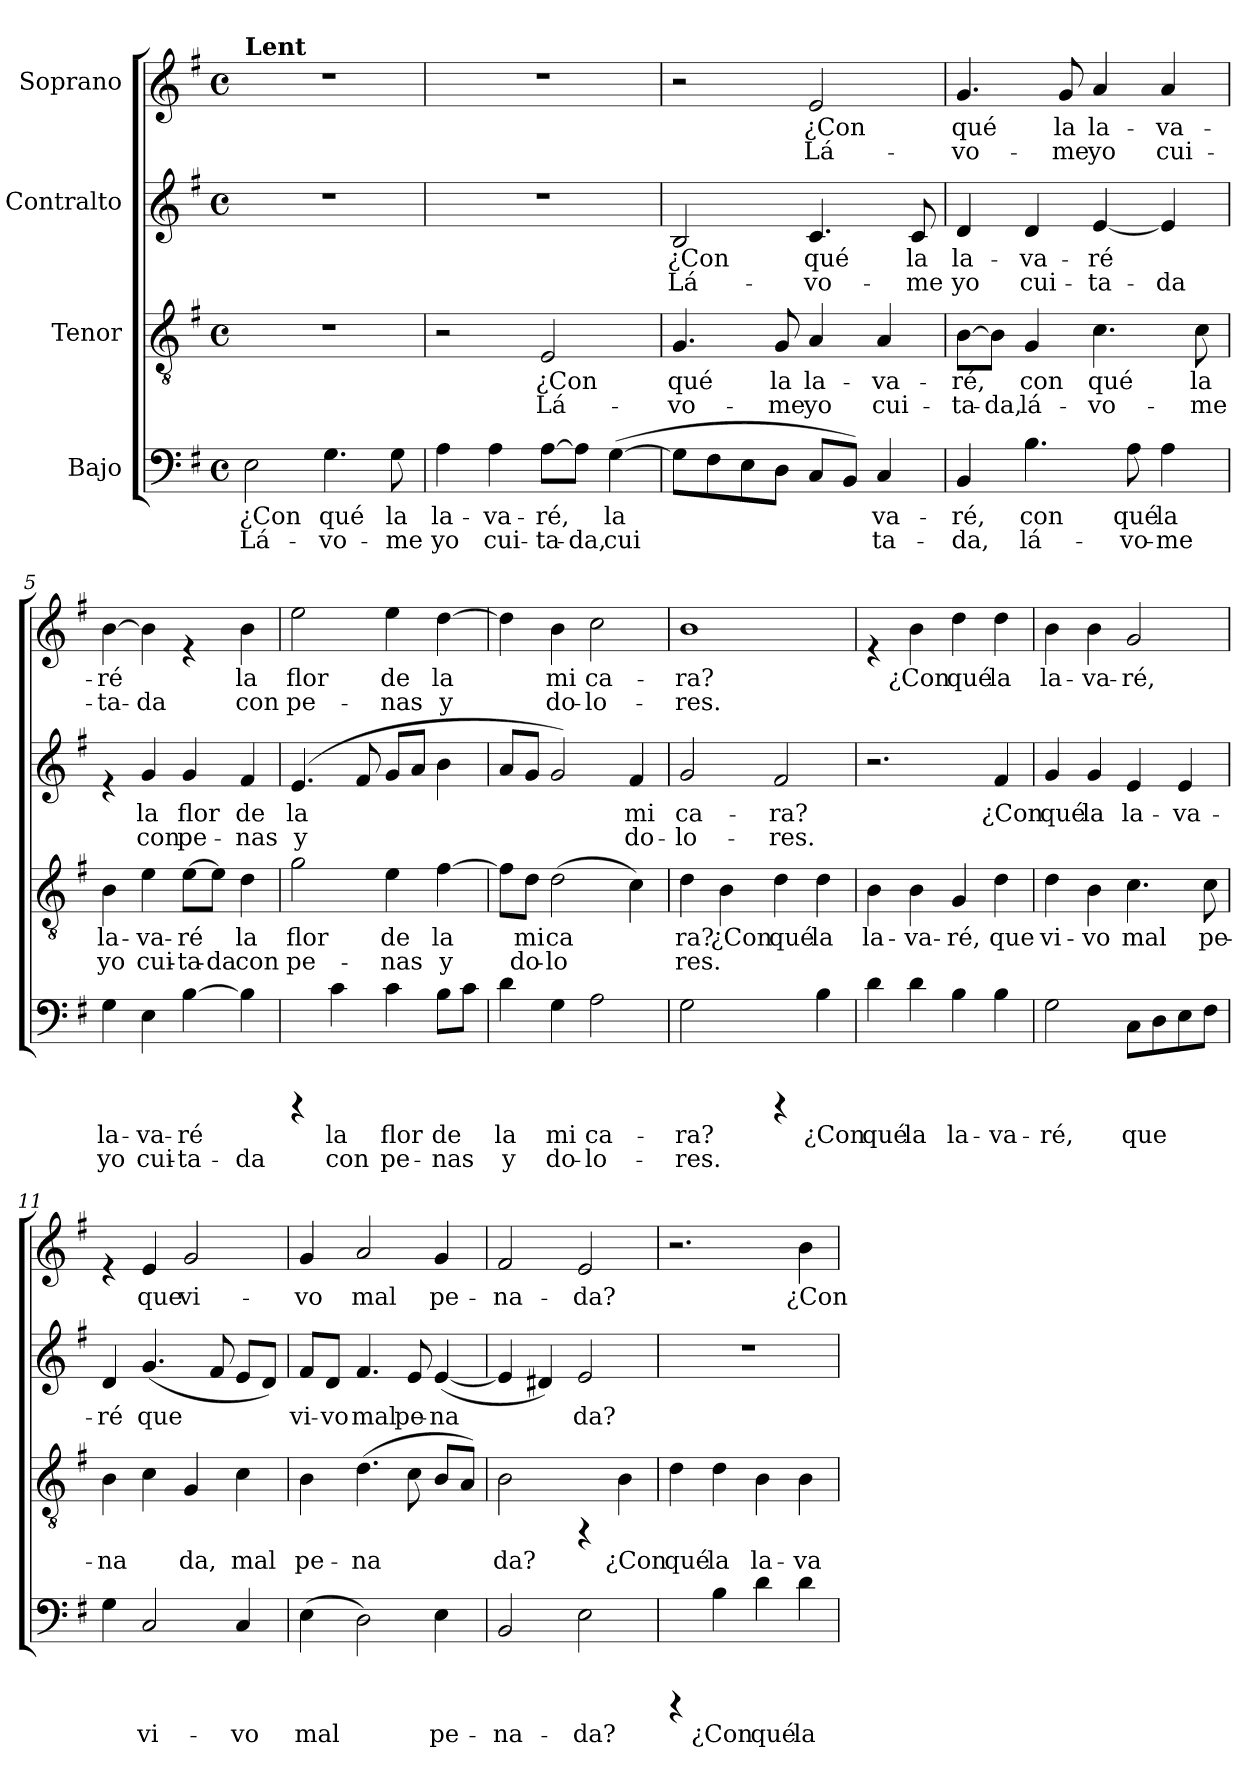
**kern	**text	**text	**kern	**text	**text	**kern	**text	**text	**kern	**text	**text
*part4	*part4	*part4	*part3	*part3	*part3	*part2	*part2	*part2	*part1	*part1	*part1
*staff4	*staff4	*staff4	*staff3	*staff3	*staff3	*staff2	*staff2	*staff2	*staff1	*staff1	*staff1
*I"Bajo	*	*	*I"Tenor	*	*	*I"Contralto	*	*	*I"Soprano	*	*
!!LO:PB:g=z
*stria5	*	*	*stria5	*	*	*stria5	*	*	*stria5	*	*
*clefF4	*	*	*clefGv2	*	*	*clefG2	*	*	*clefG2	*	*
*k[f#]	*	*	*k[f#]	*	*	*k[f#]	*	*	*k[f#]	*	*
*G:	*	*	*G:	*	*	*G:	*	*	*G:	*	*
*M4/4	*	*	*M4/4	*	*	*M4/4	*	*	*M4/4	*	*
*met(c)	*	*	*met(c)	*	*	*met(c)	*	*	*met(c)	*	*
=1	=1	=1	=1	=1	=1	=1	=1	=1	=1	=1	=1
!	!	!	!	!	!	!	!	!	!LO:TX:a:B:t=Lent	!	!
!	!LO:LY:b:cj	!LO:LY:b:cj	!	!	!	!	!	!	!	!	!
2E\	¿Con	Lá-	1r	.	.	1r	.	.	1r	.	.
!	!LO:LY:b:cj	!LO:LY:b:cj	!	!	!	!	!	!	!	!	!
4.G\	-qué	vo-	.	.	.	.	.	.	.	.	.
!	!LO:LY:b:cj	!LO:LY:b:cj	!	!	!	!	!	!	!	!	!
8G\	-la	me	.	.	.	.	.	.	.	.	.
=2	=2	=2	=2	=2	=2	=2	=2	=2	=2	=2	=2
!	!LO:LY:b:cj	!LO:LY:b:cj	!	!	!	!	!	!	!	!	!
4A\	la-	-yo	2r	.	.	1r	.	.	1r	.	.
!	!LO:LY:b:cj	!LO:LY:b:cj	!	!	!	!	!	!	!	!	!
4A\	va-	-cui-	.	.	.	.	.	.	.	.	.
!	!LO:LY:b:cj	!LO:LY:b:cj	!	!LO:LY:b:cj	!LO:LY:b:cj	!	!	!	!	!	!
[>8A\L	-ré,	ta-	2E/	¿Con	Lá-	.	.	.	.	.	.
!	!LO:LY:b:cj	!LO:LY:b:cj	!	!	!	!	!	!	!	!	!
8A\J]	-	da,	.	.	.	.	.	.	.	.	.
!	!LO:LY:b:cj	!LO:LY:b:cj	!	!	!	!	!	!	!	!	!
(>[>4G\	la-	-cui-	.	.	.	.	.	.	.	.	.
=3	=3	=3	=3	=3	=3	=3	=3	=3	=3	=3	=3
!	!	!	!	!LO:LY:b:cj	!LO:LY:b:cj	!	!LO:LY:b:cj	!LO:LY:b:cj	!	!	!
8G\L]	.	.	4.G/	-qué	vo-	2B/	¿Con	Lá-	2r	.	.
!	!LO:LY:b:cj	!LO:LY:b:cj	!	!	!	!	!	!	!	!	!
8F#\	--	--	.	.	.	.	.	.	.	.	.
!	!LO:LY:b:cj	!LO:LY:b:cj	!	!	!	!	!	!	!	!	!
8E\	--	--	.	.	.	.	.	.	.	.	.
!	!LO:LY:b:cj	!LO:LY:b:cj	!	!LO:LY:b:cj	!LO:LY:b:cj	!	!	!	!	!	!
8D\J	--	--	8G/	-la	me	.	.	.	.	.	.
!	!LO:LY:b:cj	!LO:LY:b:cj	!	!LO:LY:b:cj	!LO:LY:b:cj	!	!LO:LY:b:cj	!LO:LY:b:cj	!	!LO:LY:b:cj	!LO:LY:b:cj
8C/L	--	--	4A/	la-	-yo	4.c/	-qué	vo-	2e/	¿Con	Lá-
!	!LO:LY:b:cj	!LO:LY:b:cj	!	!	!	!	!	!	!	!	!
8BB/J)	--	--	.	.	.	.	.	.	.	.	.
!	!LO:LY:b:cj	!LO:LY:b:cj	!	!LO:LY:b:cj	!LO:LY:b:cj	!	!	!	!	!	!
4C/	-va-	-ta-	4A/	va-	-cui-	.	.	.	.	.	.
!	!	!	!	!	!	!	!LO:LY:b:cj	!LO:LY:b:cj	!	!	!
.	.	.	.	.	.	8c/	-la	me	.	.	.
=4	=4	=4	=4	=4	=4	=4	=4	=4	=4	=4	=4
!	!LO:LY:b:cj	!LO:LY:b:cj	!	!LO:LY:b:cj	!LO:LY:b:cj	!	!LO:LY:b:cj	!LO:LY:b:cj	!	!LO:LY:b:cj	!LO:LY:b:cj
4BB/	-ré,	da,	[>8B\L	-ré,	ta-	4d/	la-	-yo	4.g/	-qué	vo-
!	!	!	!	!LO:LY:b:cj	!LO:LY:b:cj	!	!	!	!	!	!
.	.	.	8B\J]	-	da,	.	.	.	.	.	.
!	!LO:LY:b:cj	!LO:LY:b:cj	!	!LO:LY:b:cj	!LO:LY:b:cj	!	!LO:LY:b:cj	!LO:LY:b:cj	!	!	!
4.B\	con	lá-	4G/	con	lá-	4d/	va-	-cui-	.	.	.
!	!	!	!	!	!	!	!	!	!	!LO:LY:b:cj	!LO:LY:b:cj
.	.	.	.	.	.	.	.	.	8g/	-la	me
!	!	!	!	!LO:LY:b:cj	!LO:LY:b:cj	!	!LO:LY:b:cj	!LO:LY:b:cj	!	!LO:LY:b:cj	!LO:LY:b:cj
.	.	.	4.c\	-qué	vo-	[<4e/	-ré	ta-	4a/	la-	-yo
!	!LO:LY:b:cj	!LO:LY:b:cj	!	!	!	!	!	!	!	!	!
8A\	-qué	vo-	.	.	.	.	.	.	.	.	.
!	!LO:LY:b:cj	!LO:LY:b:cj	!	!	!	!	!LO:LY:b:cj	!LO:LY:b:cj	!	!LO:LY:b:cj	!LO:LY:b:cj
4A\	-la	me	.	.	.	4e/]	-	da	4a/	va-	-cui-
!	!	!	!	!LO:LY:b:cj	!LO:LY:b:cj	!	!	!	!	!	!
.	.	.	8c\	-la	me	.	.	.	.	.	.
!!LO:LB:g=z
=5	=5	=5	=5	=5	=5	=5	=5	=5	=5	=5	=5
!	!LO:LY:b:cj	!LO:LY:b:cj	!	!LO:LY:b:cj	!LO:LY:b:cj	!	!	!	!	!LO:LY:b:cj	!LO:LY:b:cj
4G\	la-	-yo	4B\	la-	-yo	4re	.	.	[>4b\	-ré	ta-
!	!LO:LY:b:cj	!LO:LY:b:cj	!	!LO:LY:b:cj	!LO:LY:b:cj	!	!LO:LY:b:cj	!LO:LY:b:cj	!	!LO:LY:b:cj	!LO:LY:b:cj
4E\	va-	-cui-	4e\	va-	-cui-	4g/	la	con	4b\]	-	da
!	!LO:LY:b:cj	!LO:LY:b:cj	!	!LO:LY:b:cj	!LO:LY:b:cj	!	!LO:LY:b:cj	!LO:LY:b:cj	!	!	!
[>4B\	-ré	ta-	[>8e\L	-ré	ta-	4g/	flor	pe-	4re	.	.
!	!	!	!	!LO:LY:b:cj	!LO:LY:b:cj	!	!	!	!	!	!
.	.	.	8e\J]	-	da	.	.	.	.	.	.
!	!LO:LY:b:cj	!LO:LY:b:cj	!	!LO:LY:b:cj	!LO:LY:b:cj	!	!LO:LY:b:cj	!LO:LY:b:cj	!	!LO:LY:b:cj	!LO:LY:b:cj
4B\]	-	da	4d\	la	con	4f#/	-de	nas	4b\	la	con
=6	=6	=6	=6	=6	=6	=6	=6	=6	=6	=6	=6
!	!	!	!	!LO:LY:b:cj	!LO:LY:b:cj	!	!LO:LY:b:cj	!LO:LY:b:cj	!	!LO:LY:b:cj	!LO:LY:b:cj
4rBBBB	.	.	2g\	flor	pe-	(<4.e/	la	y	2ee\	flor	pe-
!	!LO:LY:b:cj	!LO:LY:b:cj	!	!	!	!	!	!	!	!	!
4c\	la	con	.	.	.	.	.	.	.	.	.
!	!	!	!	!	!	!	!LO:LY:b:cj	!LO:LY:b:cj	!	!	!
.	.	.	.	.	.	8f#/	-	-	.	.	.
!	!LO:LY:b:cj	!LO:LY:b:cj	!	!LO:LY:b:cj	!LO:LY:b:cj	!	!LO:LY:b:cj	!LO:LY:b:cj	!	!LO:LY:b:cj	!LO:LY:b:cj
4c\	flor	pe-	4e\	-de	nas	8g/L	-	-	4ee\	-de	nas
!	!	!	!	!	!	!	!LO:LY:b:cj	!LO:LY:b:cj	!	!	!
.	.	.	.	.	.	8a/J	-	-	.	.	.
!	!LO:LY:b:cj	!LO:LY:b:cj	!	!LO:LY:b:cj	!LO:LY:b:cj	!	!LO:LY:b:cj	!LO:LY:b:cj	!	!LO:LY:b:cj	!LO:LY:b:cj
8B\L	-de	nas	[>4f#\	la	y	4b\	-	-	[>4dd\	la	y
!	!LO:LY:b:cj	!LO:LY:b:cj	!	!	!	!	!	!	!	!	!
8c\J	-	-	.	.	.	.	.	.	.	.	.
=7	=7	=7	=7	=7	=7	=7	=7	=7	=7	=7	=7
!	!LO:LY:b:cj	!LO:LY:b:cj	!	!	!	!	!LO:LY:b:cj	!LO:LY:b:cj	!	!	!
4d\	la	y	8f#\L]	.	.	8a/L	-	-	4dd\]	.	.
!	!	!	!	!LO:LY:b:cj	!LO:LY:b:cj	!	!LO:LY:b:cj	!LO:LY:b:cj	!	!	!
.	.	.	8d\J	mi	do-	8g/J	-	-	.	.	.
!	!LO:LY:b:cj	!LO:LY:b:cj	!	!LO:LY:b:cj	!LO:LY:b:cj	!	!LO:LY:b:cj	!LO:LY:b:cj	!	!LO:LY:b:cj	!LO:LY:b:cj
4G\	mi	do-	(>2d\	-ca-	-lo-	2g/)	-	-	4b\	mi	do-
!	!LO:LY:b:cj	!LO:LY:b:cj	!	!	!	!	!	!	!	!LO:LY:b:cj	!LO:LY:b:cj
2A\	-ca-	-lo-	.	.	.	.	.	.	2cc\	-ca-	-lo-
!	!	!	!	!LO:LY:b:cj	!LO:LY:b:cj	!	!LO:LY:b:cj	!LO:LY:b:cj	!	!	!
.	.	.	4c\)	--	--	4f#/	mi	do-	.	.	.
=8	=8	=8	=8	=8	=8	=8	=8	=8	=8	=8	=8
!	!LO:LY:b:cj	!LO:LY:b:cj	!	!LO:LY:b:cj	!LO:LY:b:cj	!	!LO:LY:b:cj	!LO:LY:b:cj	!	!LO:LY:b:cj	!LO:LY:b:cj
2G\	-ra?	res.	4d\	-ra?	res.	2g/	-ca-	-lo-	1b	-ra?	res.
!	!	!	!	!LO:LY:b:cj	!LO:LY:b:cj	!	!	!	!	!	!
.	.	.	4B\	¿Con	.	.	.	.	.	.	.
!	!	!	!	!LO:LY:b:cj	!LO:LY:b:cj	!	!LO:LY:b:cj	!LO:LY:b:cj	!	!	!
4rBBBB	.	.	4d\	qué	.	2f#/	-ra?	res.	.	.	.
!	!LO:LY:b:cj	!LO:LY:b:cj	!	!LO:LY:b:cj	!LO:LY:b:cj	!	!	!	!	!	!
4B\	¿Con	.	4d\	la	.	.	.	.	.	.	.
=9	=9	=9	=9	=9	=9	=9	=9	=9	=9	=9	=9
!	!LO:LY:b:cj	!	!	!LO:LY:b:cj	!	!	!	!	!	!	!
4d\	qué	.	4B\	la-	.	2.r	.	.	4re	.	.
!	!LO:LY:b:cj	!	!	!LO:LY:b:cj	!	!	!	!	!	!LO:LY:b:cj	!
4d\	la	.	4B\	-va-	.	.	.	.	4b\	¿Con	.
!	!LO:LY:b:cj	!	!	!LO:LY:b:cj	!	!	!	!	!	!LO:LY:b:cj	!
4B\	la-	.	4G/	-ré,	.	.	.	.	4dd\	qué	.
!	!LO:LY:b:cj	!	!	!LO:LY:b:cj	!	!	!LO:LY:b:cj	!	!	!LO:LY:b:cj	!
4B\	-va-	.	4d\	que	.	4f#/	¿Con	.	4dd\	la	.
!!LO:LB:g=z
=10	=10	=10	=10	=10	=10	=10	=10	=10	=10	=10	=10
!	!LO:LY:b:cj	!	!	!LO:LY:b:cj	!	!	!LO:LY:b:cj	!	!	!LO:LY:b:cj	!
2G\	-ré,	.	4d\	vi-	.	4g/	qué	.	4b\	la-	.
!	!	!	!	!LO:LY:b:cj	!	!	!LO:LY:b:cj	!	!	!LO:LY:b:cj	!
.	.	.	4B\	-vo	.	4g/	la	.	4b\	-va-	.
!	!LO:LY:b:cj	!	!	!LO:LY:b:cj	!	!	!LO:LY:b:cj	!	!	!LO:LY:b:cj	!
8C\L	que	.	4.c\	mal	.	4e/	la-	.	2g/	-ré,	.
!	!LO:LY:b:cj	!	!	!	!	!	!	!	!	!	!
8D\	-	.	.	.	.	.	.	.	.	.	.
!	!LO:LY:b:cj	!	!	!	!	!	!LO:LY:b:cj	!	!	!	!
8E\	--	.	.	.	.	4e/	-va-	.	.	.	.
!	!LO:LY:b:cj	!	!	!LO:LY:b:cj	!	!	!	!	!	!	!
8F#\J	--	.	8c\	pe-	.	.	.	.	.	.	.
=11	=11	=11	=11	=11	=11	=11	=11	=11	=11	=11	=11
!	!LO:LY:b:cj	!	!	!LO:LY:b:cj	!	!	!LO:LY:b:cj	!	!	!	!
4G\	--	.	4B\	-na-	.	4d/	-ré	.	4re	.	.
!	!LO:LY:b:cj	!	!	!LO:LY:b:cj	!	!	!LO:LY:b:cj	!	!	!LO:LY:b:cj	!
2C/	-vi-	.	4c\	--	.	(<4.g/	que	.	4e/	que	.
!	!	!	!	!LO:LY:b:cj	!	!	!	!	!	!LO:LY:b:cj	!
.	.	.	4G/	-da,	.	.	.	.	2g/	vi-	.
!	!	!	!	!	!	!	!LO:LY:b:cj	!	!	!	!
.	.	.	.	.	.	8f#/	-	.	.	.	.
!	!LO:LY:b:cj	!	!	!LO:LY:b:cj	!	!	!LO:LY:b:cj	!	!	!	!
4C/	-vo	.	4c\	mal	.	8e/L	--	.	.	.	.
!	!	!	!	!	!	!	!LO:LY:b:cj	!	!	!	!
.	.	.	.	.	.	8d/J)	--	.	.	.	.
=12	=12	=12	=12	=12	=12	=12	=12	=12	=12	=12	=12
!	!LO:LY:b:cj	!	!	!LO:LY:b:cj	!	!	!LO:LY:b:cj	!	!	!LO:LY:b:cj	!
(>4E\	mal	.	4B\	pe-	.	8f#/L	-vi-	.	4g/	-vo	.
!	!	!	!	!	!	!	!LO:LY:b:cj	!	!	!	!
.	.	.	.	.	.	8d/J	-vo	.	.	.	.
!	!LO:LY:b:cj	!	!	!LO:LY:b:cj	!	!	!LO:LY:b:cj	!	!	!LO:LY:b:cj	!
2D\)	-	.	(>4.d\	-na-	.	4.f#/	mal	.	2a/	mal	.
!	!	!	!	!LO:LY:b:cj	!	!	!LO:LY:b:cj	!	!	!	!
.	.	.	8c\	--	.	8e/	pe-	.	.	.	.
!	!LO:LY:b:cj	!	!	!LO:LY:b:cj	!	!	!LO:LY:b:cj	!	!	!LO:LY:b:cj	!
4E\	-pe-	.	8B/L	--	.	(<[<4e/	-na-	.	4g/	pe-	.
!	!	!	!	!LO:LY:b:cj	!	!	!	!	!	!	!
.	.	.	8A/J)	--	.	.	.	.	.	.	.
=13	=13	=13	=13	=13	=13	=13	=13	=13	=13	=13	=13
!	!LO:LY:b:cj	!	!	!LO:LY:b:cj	!	!	!	!	!	!LO:LY:b:cj	!
2BB/	-na-	.	2B\	-da?	.	4e/]	.	.	2f#/	-na-	.
!	!	!	!	!	!	!	!LO:LY:b:cj	!	!	!	!
.	.	.	.	.	.	4d#X/)	--	.	.	.	.
!	!LO:LY:b:cj	!	!	!	!	!	!LO:LY:b:cj	!	!	!LO:LY:b:cj	!
2E\	-da?	.	4rEE	.	.	2e/	-da?	.	2e/	-da?	.
!	!	!	!	!LO:LY:b:cj	!	!	!	!	!	!	!
.	.	.	4B\	¿Con	.	.	.	.	.	.	.
=14	=14	=14	=14	=14	=14	=14	=14	=14	=14	=14	=14
!	!	!	!	!LO:LY:b:cj	!	!	!	!	!	!	!
4rBBBB	.	.	4d\	qué	.	1r	.	.	2.r	.	.
!	!LO:LY:b:cj	!	!	!LO:LY:b:cj	!	!	!	!	!	!	!
4B\	¿Con	.	4d\	la	.	.	.	.	.	.	.
!	!LO:LY:b:cj	!	!	!LO:LY:b:cj	!	!	!	!	!	!	!
4d\	qué	.	4B\	la-	.	.	.	.	.	.	.
!	!LO:LY:b:cj	!	!	!LO:LY:b:cj	!	!	!	!	!	!LO:LY:b:cj	!
4d\	la	.	4B\	-va-	.	.	.	.	4b\	¿Con	.
=	=	=	=	=	=	=	=	=	=	=	=
*-	*-	*-	*-	*-	*-	*-	*-	*-	*-	*-	*-
